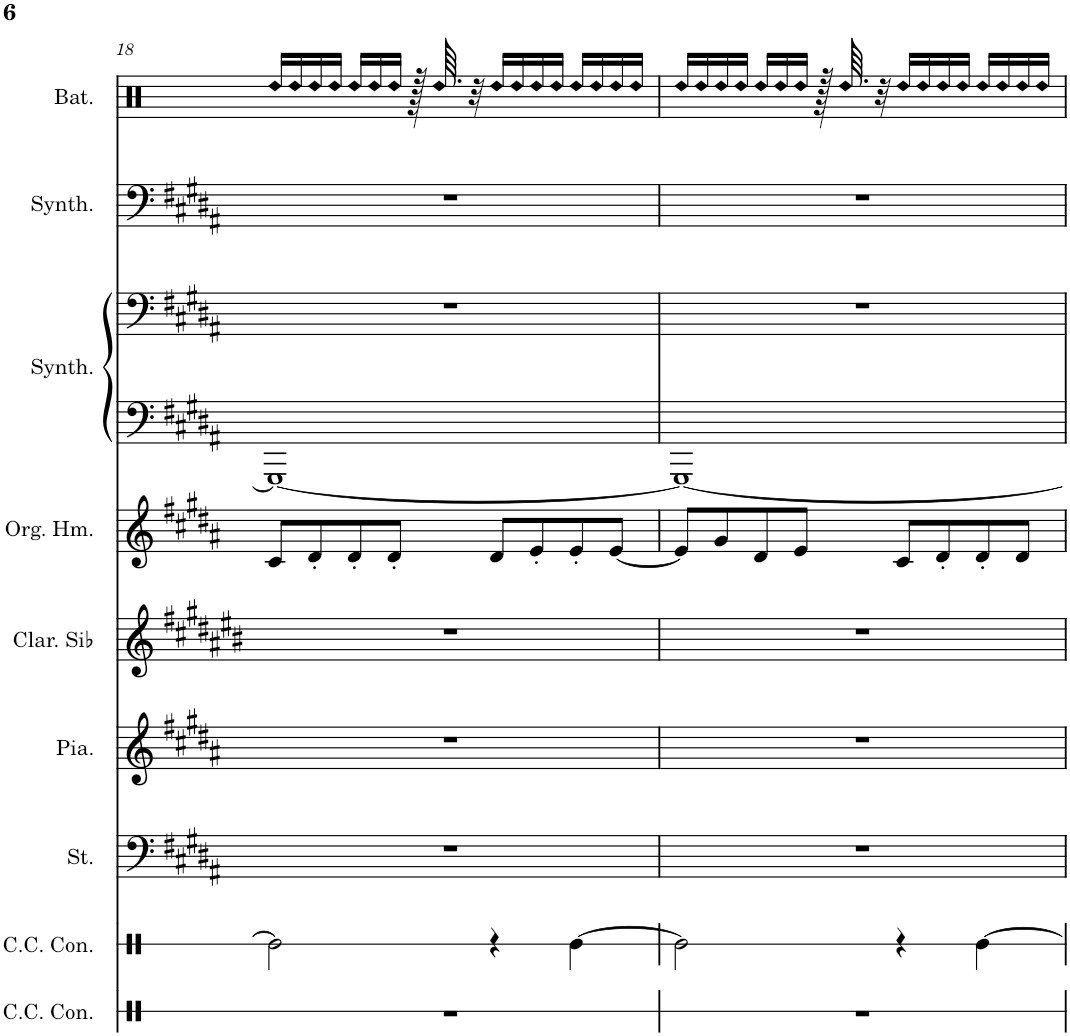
**kern	**kern	**kern	**kern	**kern	**kern	**kern	**kern	**kern	**kern
*part9	*part8	*part7	*part6	*part5	*part4	*part3	*part3	*part2	*part1
*staff10	*staff9	*staff8	*staff7	*staff6	*staff5	*staff4	*staff3	*staff2	*staff1
*I"Caisse claire de concert, Reverse Cymbal	*I"Caisse claire de concert, Taiko Drum	*I"Cordes, String Ensemble 1	*I"Piano	*I"Clarinette en Sib	*I"Orgue Hammond, Drawbar Organ	*I"Synthétiseur d'instruments à cordes, Synth Strings 2	*	*I"Synthétiseur de basses, Synth Bass 2	*I"Batterie, Drums
*I'C.C. Con.	*I'C.C. Con.	*I'St.	*I'Pia.	*I'Clar. Sib	*I'Org. Hm.	*I'Synth.	*	*I'Synth.	*I'Bat.
!!LO:PB:g=z
*clefX	*clefX	*clefF4	*clefG2	*clefG2	*clefG2	*clefF4	*clefF4	*clefF4	*clefX
*	*	*	*	*Trd1c2	*	*	*	*	*
*k[f#c#g#d#a#]	*k[f#c#g#d#a#]	*k[f#c#g#d#a#]	*k[f#c#g#d#a#]	*k[f#c#g#d#a#e#b#]	*k[f#c#g#d#a#]	*k[f#c#g#d#a#]	*k[f#c#g#d#a#]	*k[f#c#g#d#a#]	*k[]
*M4/4	*M4/4	*M4/4	*M4/4	*M4/4	*M4/4	*M4/4	*M4/4	*M4/4	*M4/4
=18	=18	=18	=18	=18	=18	=18	=18	=18	=18
!	!	!	!	!	!	!	!	!	!LO:N:head=diamond
1r	2Re\]	1r	1r	1r	8c#/L	1GGG#_	1r	1r	16Rdd/LL
!	!	!	!	!	!	!	!	!	!LO:N:head=diamond
.	.	.	.	.	.	.	.	.	16Rdd/
!	!	!	!	!	!	!	!	!	!LO:N:head=diamond
.	.	.	.	.	8d#'/	.	.	.	16Rdd/
!	!	!	!	!	!	!	!	!	!LO:N:head=diamond
.	.	.	.	.	.	.	.	.	16Rdd/JJ
!	!	!	!	!	!	!	!	!	!LO:N:head=diamond
.	.	.	.	.	8d#'/	.	.	.	16Rdd/LL
!	!	!	!	!	!	!	!	!	!LO:N:head=diamond
.	.	.	.	.	.	.	.	.	16Rdd/
!	!	!	!	!	!	!	!	!	!LO:N:head=diamond
.	.	.	.	.	8d#'/J	.	.	.	16Rdd/JJ
.	.	.	.	.	.	.	.	.	128r
!	!	!	!	!	!	!	!	!	!LO:N:head=diamond
.	.	.	.	.	.	.	.	.	64.Rdd/
.	.	.	.	.	.	.	.	.	32r
!	!	!	!	!	!	!	!	!	!LO:N:head=diamond
.	4r	.	.	.	8d#/L	.	.	.	16Rdd/LL
!	!	!	!	!	!	!	!	!	!LO:N:head=diamond
.	.	.	.	.	.	.	.	.	16Rdd/
!	!	!	!	!	!	!	!	!	!LO:N:head=diamond
.	.	.	.	.	8e'/	.	.	.	16Rdd/
!	!	!	!	!	!	!	!	!	!LO:N:head=diamond
.	.	.	.	.	.	.	.	.	16Rdd/JJ
!	!	!	!	!	!	!	!	!	!LO:N:head=diamond
.	[4Re\	.	.	.	8e'/	.	.	.	16Rdd/LL
!	!	!	!	!	!	!	!	!	!LO:N:head=diamond
.	.	.	.	.	.	.	.	.	16Rdd/
!	!	!	!	!	!	!	!	!	!LO:N:head=diamond
.	.	.	.	.	[8e/J	.	.	.	16Rdd/
!	!	!	!	!	!	!	!	!	!LO:N:head=diamond
.	.	.	.	.	.	.	.	.	16Rdd/JJ
=19	=19	=19	=19	=19	=19	=19	=19	=19	=19
!	!	!	!	!	!	!	!	!	!LO:N:head=diamond
1r	2Re\]	1r	1r	1r	8e/L]	1GGG#_	1r	1r	16Rdd/LL
!	!	!	!	!	!	!	!	!	!LO:N:head=diamond
.	.	.	.	.	.	.	.	.	16Rdd/
!	!	!	!	!	!	!	!	!	!LO:N:head=diamond
.	.	.	.	.	8g#/	.	.	.	16Rdd/
!	!	!	!	!	!	!	!	!	!LO:N:head=diamond
.	.	.	.	.	.	.	.	.	16Rdd/JJ
!	!	!	!	!	!	!	!	!	!LO:N:head=diamond
.	.	.	.	.	8d#/	.	.	.	16Rdd/LL
!	!	!	!	!	!	!	!	!	!LO:N:head=diamond
.	.	.	.	.	.	.	.	.	16Rdd/
!	!	!	!	!	!	!	!	!	!LO:N:head=diamond
.	.	.	.	.	8e/J	.	.	.	16Rdd/JJ
.	.	.	.	.	.	.	.	.	128r
!	!	!	!	!	!	!	!	!	!LO:N:head=diamond
.	.	.	.	.	.	.	.	.	64.Rdd/
.	.	.	.	.	.	.	.	.	32r
!	!	!	!	!	!	!	!	!	!LO:N:head=diamond
.	4r	.	.	.	8c#/L	.	.	.	16Rdd/LL
!	!	!	!	!	!	!	!	!	!LO:N:head=diamond
.	.	.	.	.	.	.	.	.	16Rdd/
!	!	!	!	!	!	!	!	!	!LO:N:head=diamond
.	.	.	.	.	8d#'/	.	.	.	16Rdd/
!	!	!	!	!	!	!	!	!	!LO:N:head=diamond
.	.	.	.	.	.	.	.	.	16Rdd/JJ
!	!	!	!	!	!	!	!	!	!LO:N:head=diamond
.	[4Re\	.	.	.	8d#'/	.	.	.	16Rdd/LL
!	!	!	!	!	!	!	!	!	!LO:N:head=diamond
.	.	.	.	.	.	.	.	.	16Rdd/
!	!	!	!	!	!	!	!	!	!LO:N:head=diamond
.	.	.	.	.	8d#/J	.	.	.	16Rdd/
!	!	!	!	!	!	!	!	!	!LO:N:head=diamond
.	.	.	.	.	.	.	.	.	16Rdd/JJ
=	=	=	=	=	=	=	=	=	=
*-	*-	*-	*-	*-	*-	*-	*-	*-	*-
